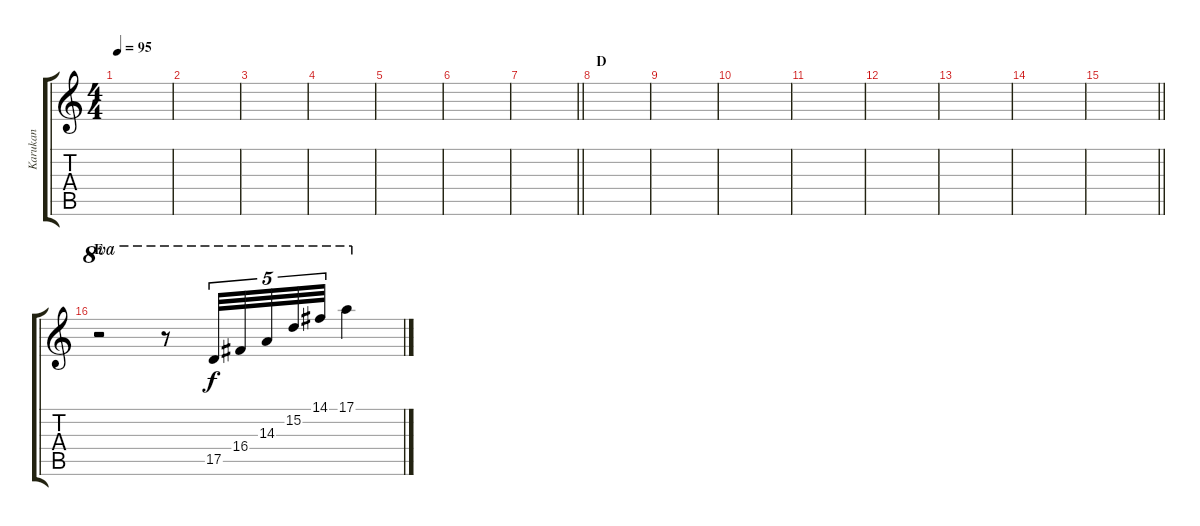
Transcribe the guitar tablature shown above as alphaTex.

\track ("Karukan" "Karukan") {instrument overdrivenguitar}
\staff {score tabs}
\tuning (E4 B3 G3 D3 A2 E2) {hide}
\ts (4 4)
\tempo 95
\clef g2
\ks c
|
|
|
|
|
|
\barLineRight lightlight
|
\section ("" "D")
|
|
|
|
|
|
|
\barLineRight lightlight
|
\section ("" "E")
r.2{ot 8va} r.8{ot 8va} 17.5.32{tu (5 4) ot 8va} 16.4.32{tu (5 4) ot 8va} 14.3.32{tu (5 4) ot 8va} 15.2.32{tu (5 4) ot 8va} 14.1.32{tu (5 4) ot 8va} 17.1.4{ot 8va}
